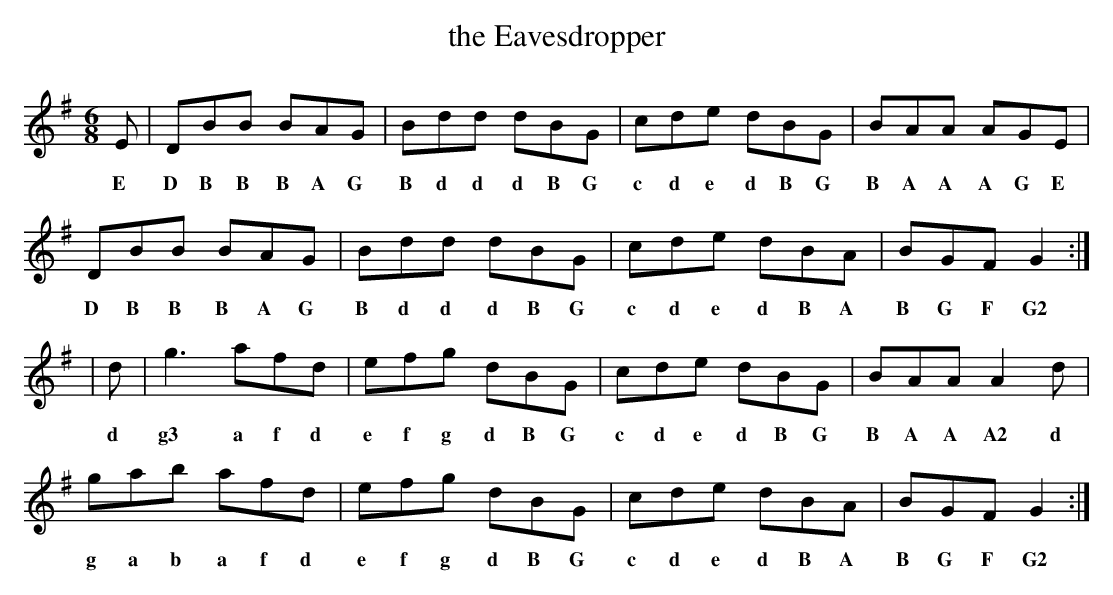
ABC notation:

X:1
T:the Eavesdropper
M:6/8
K:G
E|DBB BAG|Bdd dBG|cde dBG|BAA AGE|
w: E D B B B A G B d d d B G c d e d B G B A A A G E
DBB BAG|Bdd dBG|cde dBA|BGF G2 :|
w: D B B B A G B d d d B G c d e d B A B G F G2
|d|g3 afd|efg dBG|cde dBG|BAA A2d|
w: d g3 a f d e f g d B G c d e d B G B A A A2 d
gab afd|efg dBG|cde dBA|BGF G2:|
w: g a b a f d e f g d B G c d e d B A B G F G2
